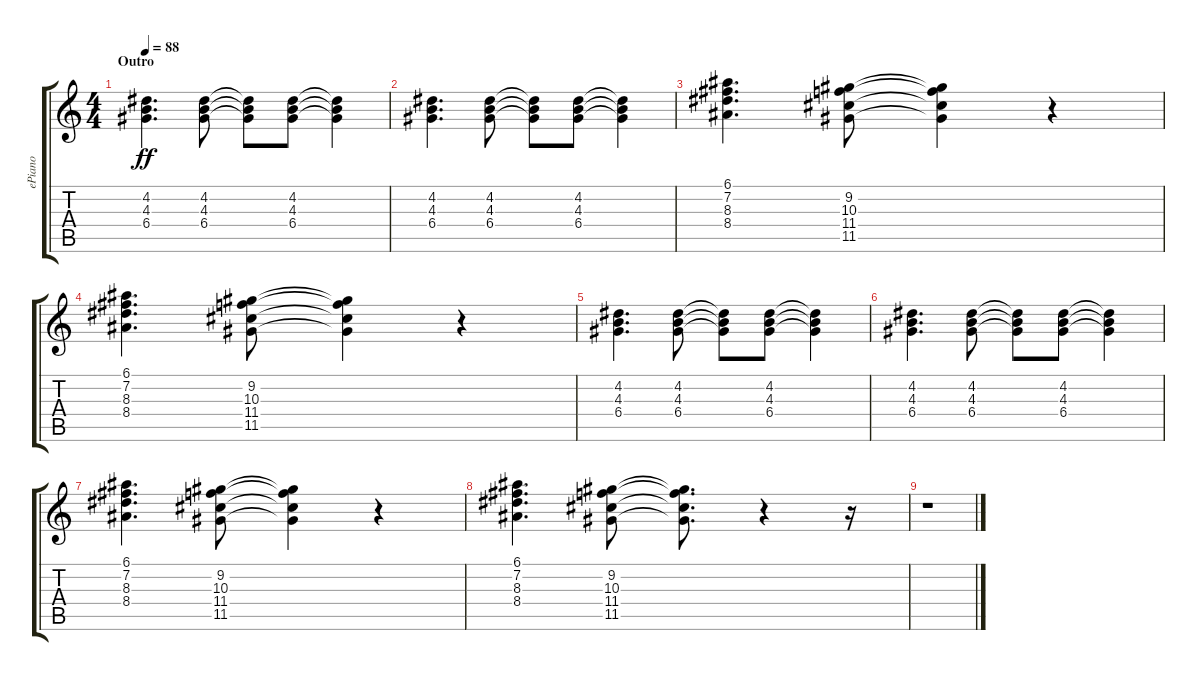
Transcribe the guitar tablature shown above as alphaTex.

\track ("ePiano" "ePiano") {solo instrument acousticguitarsteel}
\staff {score tabs}
\tuning (E4 B3 G3 D3 A2 E2) {hide}
\ts (4 4)
\section ("" "Outro")
\tempo 88
\clef g2
\ks aminor
(4.2 4.3 6.4).4{d dy ff} (4.2 4.3 6.4).8 (4.2{t} 4.3{t} 6.4{t}).8 (4.2 4.3 6.4).8 (4.2{t} 4.3{t} 6.4{t}).4 |
(4.2 4.3 6.4).4{d} (4.2 4.3 6.4).8 (4.2{t} 4.3{t} 6.4{t}).8 (4.2 4.3 6.4).8 (4.2{t} 4.3{t} 6.4{t}).4 |
(6.1 7.2 8.3 8.4).4{d} (9.2 10.3 11.4 11.5).8 (9.2{t} 10.3{t} 11.4{t} 11.5{t}).4 r.4 |
(6.1 7.2 8.3 8.4).4{d} (9.2 10.3 11.4 11.5).8 (9.2{t} 10.3{t} 11.4{t} 11.5{t}).4 r.4 |
(4.2 4.3 6.4).4{d} (4.2 4.3 6.4).8 (4.2{t} 4.3{t} 6.4{t}).8 (4.2 4.3 6.4).8 (4.2{t} 4.3{t} 6.4{t}).4 |
(4.2 4.3 6.4).4{d} (4.2 4.3 6.4).8 (4.2{t} 4.3{t} 6.4{t}).8 (4.2 4.3 6.4).8 (4.2{t} 4.3{t} 6.4{t}).4 |
(6.1 7.2 8.3 8.4).4{d} (9.2 10.3 11.4 11.5).8 (9.2{t} 10.3{t} 11.4{t} 11.5{t}).4 r.4 |
(6.1 7.2 8.3 8.4).4{d} (9.2 10.3 11.4 11.5).8 (9.2{t} 10.3{t} 11.4{t} 11.5{t}).8{d} r.4 r.16 |
r.1
